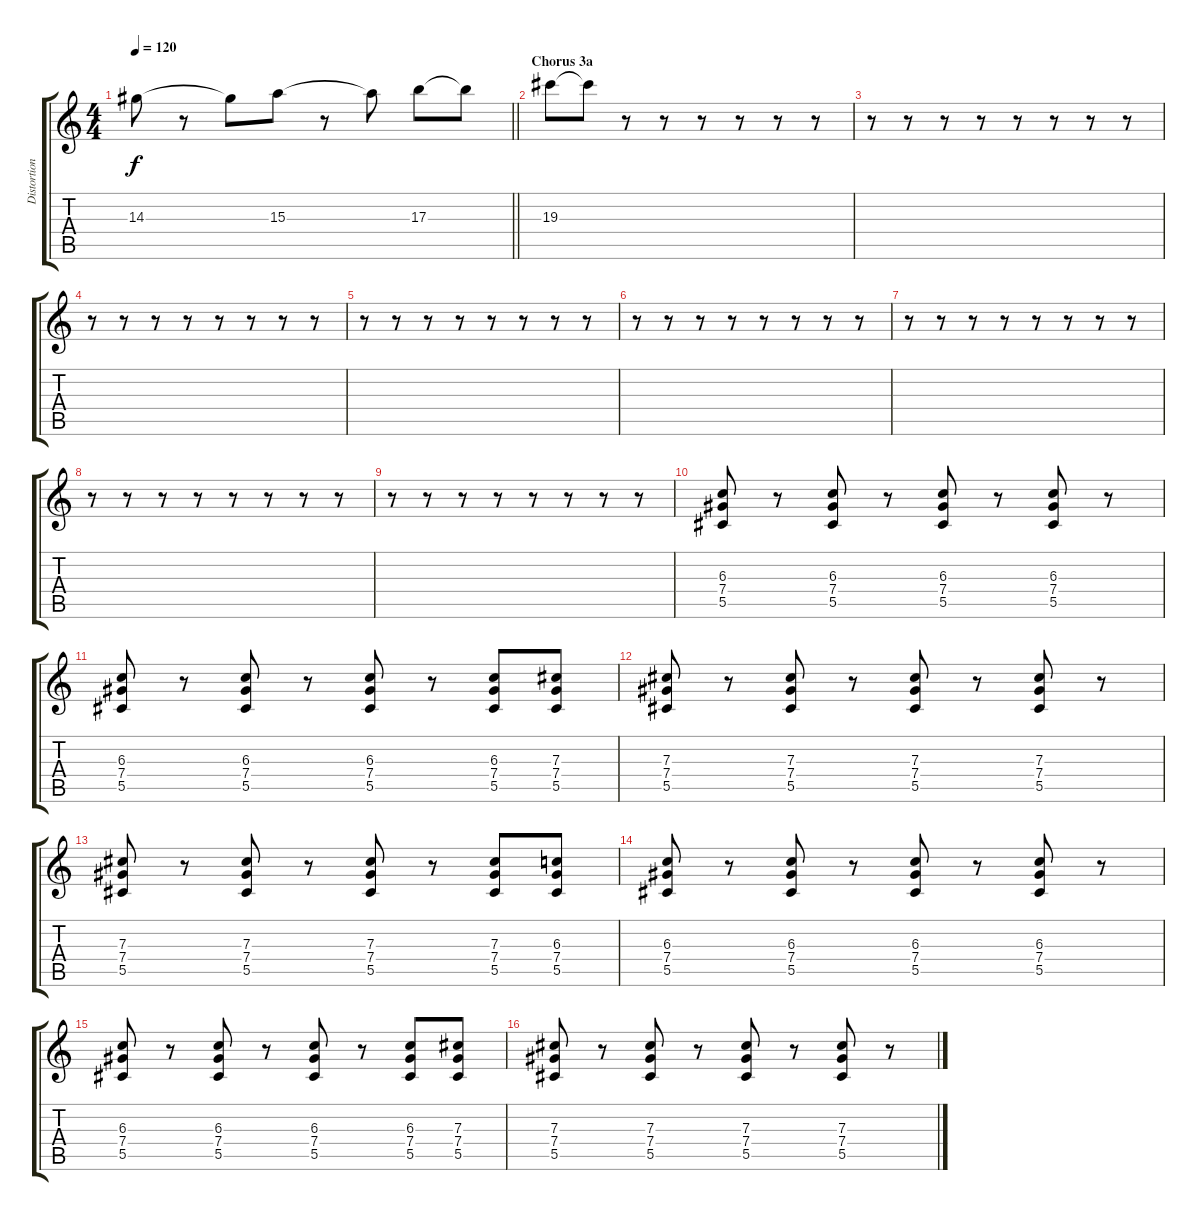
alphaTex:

\track ("Distortion" "Distortion") {instrument distortionguitar}
\staff {score tabs}
\tuning (Eb4 Bb3 Gb3 Db3 Ab2 Eb2) {hide}
\ts (4 4)
\tempo 120
\clef g2
\barLineRight lightlight
\ks c
14.3.8{dy f} r.8 14.3{t}.8 15.3.8 r.8 15.3{t}.8 17.3.8 17.3{t}.8 |
\section ("" "Chorus 3a")
19.3.8 19.3{t}.8 r.8 r.8 r.8 r.8 r.8 r.8 |
r.8 r.8 r.8 r.8 r.8 r.8 r.8 r.8 |
r.8 r.8 r.8 r.8 r.8 r.8 r.8 r.8 |
r.8 r.8 r.8 r.8 r.8 r.8 r.8 r.8 |
r.8 r.8 r.8 r.8 r.8 r.8 r.8 r.8 |
r.8 r.8 r.8 r.8 r.8 r.8 r.8 r.8 |
r.8 r.8 r.8 r.8 r.8 r.8 r.8 r.8 |
r.8 r.8 r.8 r.8 r.8 r.8 r.8 r.8 |
(6.3 7.4 5.5).8 r.8 (6.3 7.4 5.5).8 r.8 (6.3 7.4 5.5).8 r.8 (6.3 7.4 5.5).8 r.8 |
(6.3 7.4 5.5).8 r.8 (6.3 7.4 5.5).8 r.8 (6.3 7.4 5.5).8 r.8 (6.3 7.4 5.5).8 (7.3 7.4 5.5).8 |
(7.3 7.4 5.5).8 r.8 (7.3 7.4 5.5).8 r.8 (7.3 7.4 5.5).8 r.8 (7.3 7.4 5.5).8 r.8 |
(7.3 7.4 5.5).8 r.8 (7.3 7.4 5.5).8 r.8 (7.3 7.4 5.5).8 r.8 (7.3 7.4 5.5).8 (6.3 7.4 5.5).8 |
(6.3 7.4 5.5).8 r.8 (6.3 7.4 5.5).8 r.8 (6.3 7.4 5.5).8 r.8 (6.3 7.4 5.5).8 r.8 |
(6.3 7.4 5.5).8 r.8 (6.3 7.4 5.5).8 r.8 (6.3 7.4 5.5).8 r.8 (6.3 7.4 5.5).8 (7.3 7.4 5.5).8 |
(7.3 7.4 5.5).8 r.8 (7.3 7.4 5.5).8 r.8 (7.3 7.4 5.5).8 r.8 (7.3 7.4 5.5).8 r.8
